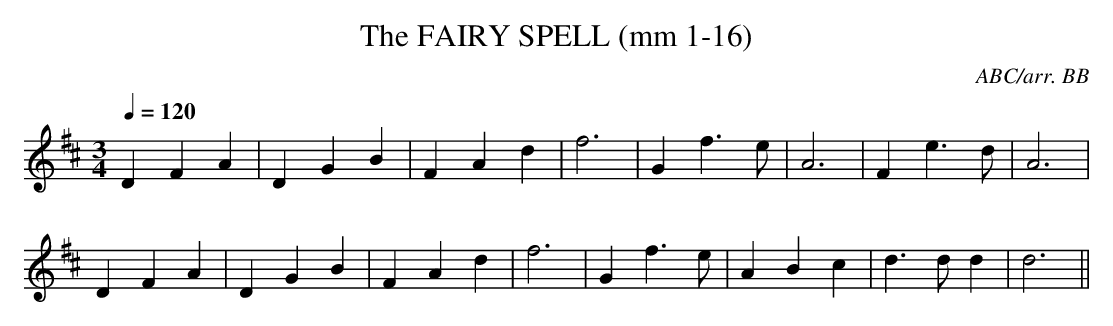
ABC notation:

X:1
T:FAIRY SPELL (mm 1-16), The
C:ABC/arr. BB
Q:1/4=120
L:1/8
M:3/4
K:D
D2F2A2|D2G2B2|F2A2d2|f6|G2f3e|A6|F2e3d|A6|
D2F2A2|D2G2B2|F2A2d2|f6|G2f3e|A2B2c2|d3dd2|d6||
